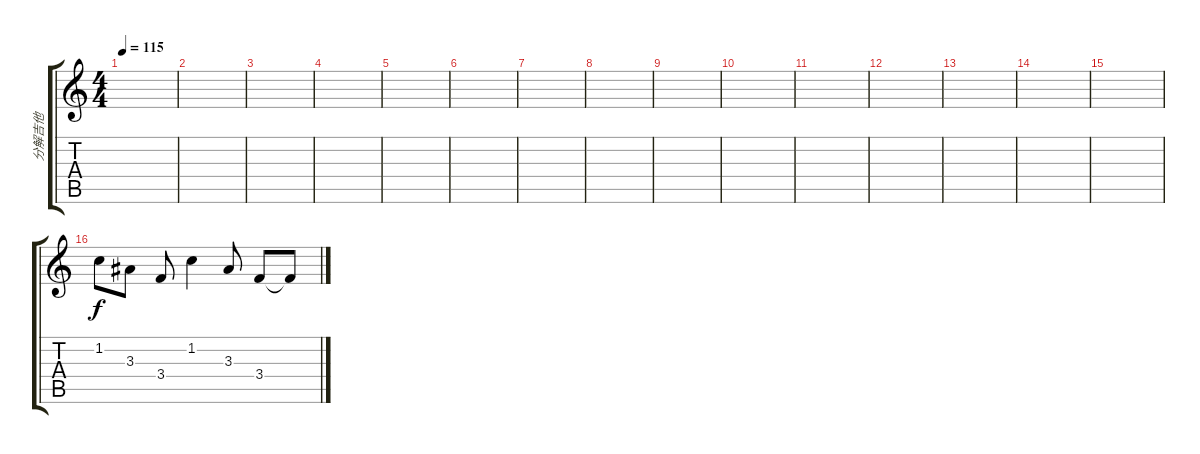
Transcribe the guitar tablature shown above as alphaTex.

\track ("分解吉他" "分解吉他") {instrument distortionguitar}
\staff {score tabs}
\tuning (E4 B3 G3 D3 A2 E2) {hide}
\ts (4 4)
\tempo 115
\clef g2
\ks c
|
|
|
|
|
|
|
|
|
|
|
|
|
|
|
1.2.8 3.3.8 3.4.8 1.2.4 3.3.8 3.4.8 3.4{t}.8
